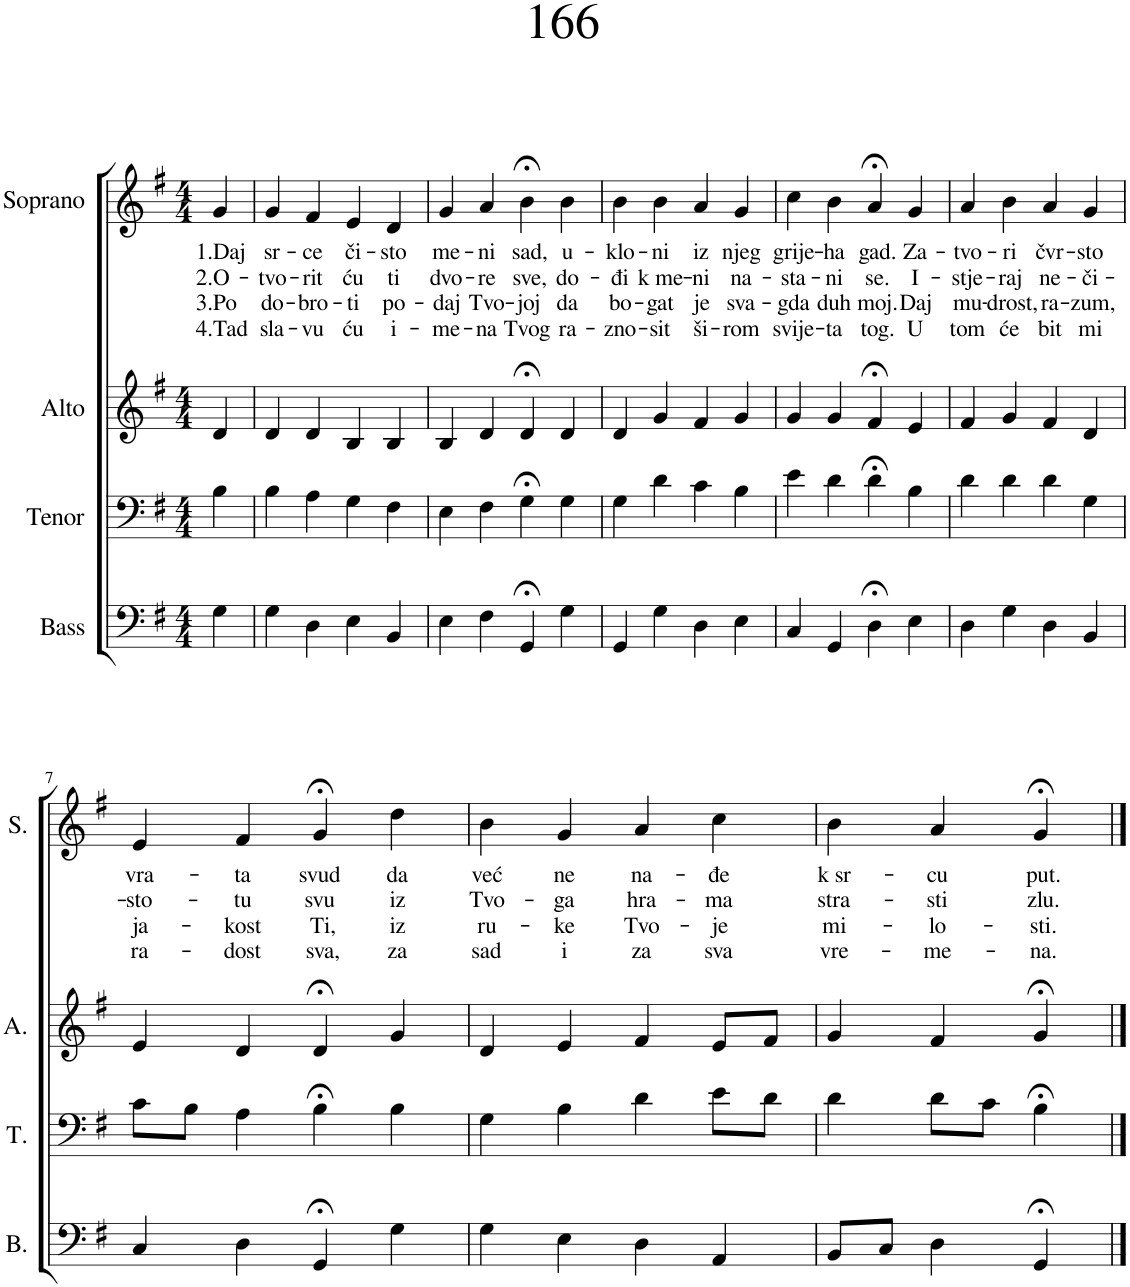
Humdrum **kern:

**kern	**kern	**kern	**kern	**text	**text	**text	**text
*part4	*part3	*part2	*part1	*part1	*part1	*part1	*part1
*staff4	*staff3	*staff2	*staff1	*staff1	*staff1	*staff1	*staff1
*I"Bass	*I"Tenor	*I"Alto	*I"Soprano	*	*	*	*
*I'B.	*I'T.	*I'A.	*I'S.	*	*	*	*
*clefF4	*clefF4	*clefG2	*clefG2	*	*	*	*
*k[f#]	*k[f#]	*k[f#]	*k[f#]	*	*	*	*
*M4/4	*M4/4	*M4/4	*M4/4	*	*	*	*
=1	=1	=1	=1	=1	=1	=1	=1
!	!	!	!	!LO:LY:b	!LO:LY:b	!LO:LY:b	!LO:LY:b
4G\	4B\	4d/	4g/	1.Daj	2.O-	3.Po	4.Tad
=2	=2	=2	=2	=2	=2	=2	=2
!	!	!	!	!LO:LY:b	!LO:LY:b	!LO:LY:b	!LO:LY:b
4G\	4B\	4d/	4g/	sr-	-tvo-	do-	sla-
!	!	!	!	!LO:LY:b	!LO:LY:b	!LO:LY:b	!LO:LY:b
4D\	4A\	4d/	4f#/	-ce	-rit	-bro-	-vu
!	!	!	!	!LO:LY:b	!LO:LY:b	!LO:LY:b	!LO:LY:b
4E\	4G\	4B/	4e/	či-	ću	-ti	ću
!	!	!	!	!LO:LY:b	!LO:LY:b	!LO:LY:b	!LO:LY:b
4BB/	4F#\	4B/	4d/	-sto	ti	po-	i-
=3	=3	=3	=3	=3	=3	=3	=3
!	!	!	!	!LO:LY:b	!LO:LY:b	!LO:LY:b	!LO:LY:b
4E\	4E\	4B/	4g/	me-	dvo-	-daj	-me-
!	!	!	!	!LO:LY:b	!LO:LY:b	!LO:LY:b	!LO:LY:b
4F#\	4F#\	4d/	4a/	-ni	-re	Tvo-	-na
!	!	!	!	!LO:LY:b	!LO:LY:b	!LO:LY:b	!LO:LY:b
4GG;</	4G;<\	4d;</	4b;<\	sad,	sve,	-joj	Tvog
!	!	!	!	!LO:LY:b	!LO:LY:b	!LO:LY:b	!LO:LY:b
4G\	4G\	4d/	4b\	u-	do-	da	ra-
=4	=4	=4	=4	=4	=4	=4	=4
!	!	!	!	!LO:LY:b	!LO:LY:b	!LO:LY:b	!LO:LY:b
4GG/	4G\	4d/	4b\	-klo-	-đi	bo-	-zno-
!	!	!	!	!LO:LY:b	!LO:LY:b	!LO:LY:b	!LO:LY:b
4G\	4d\	4g/	4b\	-ni	k me-	-gat	-sit
!	!	!	!	!LO:LY:b	!LO:LY:b	!LO:LY:b	!LO:LY:b
4D\	4c\	4f#/	4a/	iz	-ni	je	ši-
!	!	!	!	!LO:LY:b	!LO:LY:b	!LO:LY:b	!LO:LY:b
4E\	4B\	4g/	4g/	njeg	na-	sva-	-rom
=5	=5	=5	=5	=5	=5	=5	=5
!	!	!	!	!LO:LY:b	!LO:LY:b	!LO:LY:b	!LO:LY:b
4C/	4e\	4g/	4cc\	grije-	-sta-	-gda	svije-
!	!	!	!	!LO:LY:b	!LO:LY:b	!LO:LY:b	!LO:LY:b
4GG/	4d\	4g/	4b\	-ha	-ni	duh	-ta
!	!	!	!	!LO:LY:b	!LO:LY:b	!LO:LY:b	!LO:LY:b
4D;<\	4d;<\	4f#;</	4a;</	gad.	se.	moj.	tog.
!	!	!	!	!LO:LY:b	!LO:LY:b	!LO:LY:b	!LO:LY:b
4E\	4B\	4e/	4g/	Za-	I-	Daj	U
=6	=6	=6	=6	=6	=6	=6	=6
!	!	!	!	!LO:LY:b	!LO:LY:b	!LO:LY:b	!LO:LY:b
4D\	4d\	4f#/	4a/	-tvo-	-stje-	mu-	tom
!	!	!	!	!LO:LY:b	!LO:LY:b	!LO:LY:b	!LO:LY:b
4G\	4d\	4g/	4b\	-ri	-raj	-drost,	će
!	!	!	!	!LO:LY:b	!LO:LY:b	!LO:LY:b	!LO:LY:b
4D\	4d\	4f#/	4a/	čvr-	ne-	ra-	bit
!	!	!	!	!LO:LY:b	!LO:LY:b	!LO:LY:b	!LO:LY:b
4BB/	4G\	4d/	4g/	-sto	-či-	-zum,	mi
!!LO:LB:g=z
=7	=7	=7	=7	=7	=7	=7	=7
!	!	!	!	!LO:LY:b	!LO:LY:b	!LO:LY:b	!LO:LY:b
4C/	8c\L	4e/	4e/	vra-	-sto-	ja-	ra-
.	8B\J	.	.	.	.	.	.
!	!	!	!	!LO:LY:b	!LO:LY:b	!LO:LY:b	!LO:LY:b
4D\	4A\	4d/	4f#/	-ta	-tu	-kost	-dost
!	!	!	!	!LO:LY:b	!LO:LY:b	!LO:LY:b	!LO:LY:b
4GG;</	4B;<\	4d;</	4g;</	svud	svu	Ti,	sva,
!	!	!	!	!LO:LY:b	!LO:LY:b	!LO:LY:b	!LO:LY:b
4G\	4B\	4g/	4dd\	da	iz	iz	za
=8	=8	=8	=8	=8	=8	=8	=8
!	!	!	!	!LO:LY:b	!LO:LY:b	!LO:LY:b	!LO:LY:b
4G\	4G\	4d/	4b\	već	Tvo-	ru-	sad
!	!	!	!	!LO:LY:b	!LO:LY:b	!LO:LY:b	!LO:LY:b
4E\	4B\	4e/	4g/	ne	-ga	-ke	i
!	!	!	!	!LO:LY:b	!LO:LY:b	!LO:LY:b	!LO:LY:b
4D\	4d\	4f#/	4a/	na-	hra-	Tvo-	za
!	!	!	!	!LO:LY:b	!LO:LY:b	!LO:LY:b	!LO:LY:b
4AA/	8e\L	8e/L	4cc\	-đe	-ma	-je	sva
.	8d\J	8f#/J	.	.	.	.	.
=9	=9	=9	=9	=9	=9	=9	=9
!	!	!	!	!LO:LY:b	!LO:LY:b	!LO:LY:b	!LO:LY:b
8BB/L	4d\	4g/	4b\	k sr-	stra-	mi-	vre-
8C/J	.	.	.	.	.	.	.
!	!	!	!	!LO:LY:b	!LO:LY:b	!LO:LY:b	!LO:LY:b
4D\	8d\L	4f#/	4a/	-cu	-sti	-lo-	-me-
.	8c\J	.	.	.	.	.	.
!	!	!	!	!LO:LY:b	!LO:LY:b	!LO:LY:b	!LO:LY:b
4GG;</	4B;<\	4g;</	4g;</	put.	zlu.	-sti.	-na.
==	==	==	==	==	==	==	==
*-	*-	*-	*-	*-	*-	*-	*-
